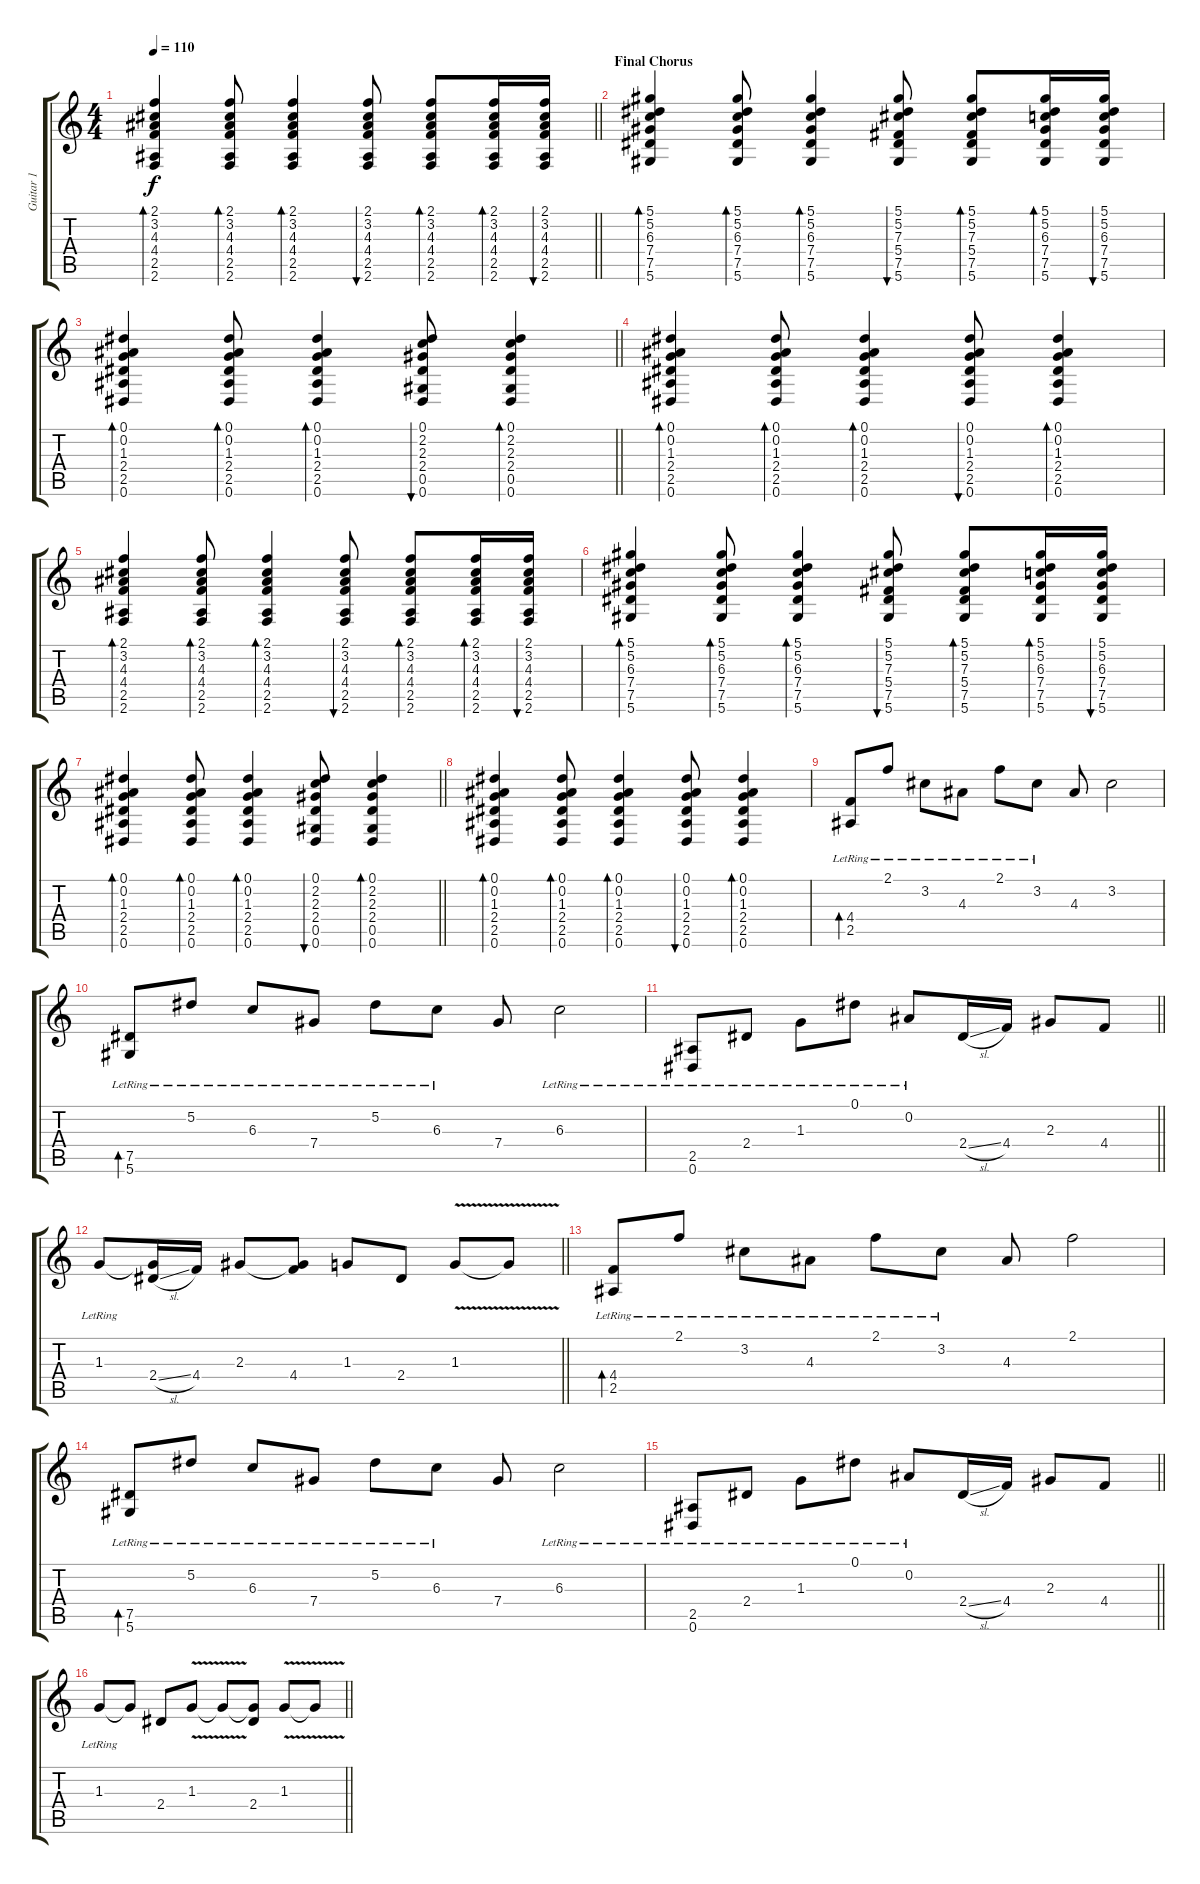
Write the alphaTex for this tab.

\track ("Guitar 1" "Guitar 1") {instrument acousticguitarsteel}
\staff {score tabs}
\tuning (Eb4 Bb3 Gb3 Db3 Ab2 Eb2) {hide}
\ts (4 4)
\tempo 110
\clef g2
\barLineRight lightlight
\ks c
(2.1 3.2 4.3 4.4 2.5 2.6).4{bd 60 dy f} (2.1 3.2 4.3 4.4 2.5 2.6).8{bd 60} (2.1 3.2 4.3 4.4 2.5 2.6).4{bd 60} (2.1 3.2 4.3 4.4 2.5 2.6).8{bu 60} (2.1 3.2 4.3 4.4 2.5 2.6).8{bd 60} (2.1 3.2 4.3 4.4 2.5 2.6).16{bd 60} (2.1 3.2 4.3 4.4 2.5 2.6).16{bu 60} |
\section ("" "Final Chorus")
(5.1 5.2 6.3 7.4 7.5 5.6).4{bd 60} (5.1 5.2 6.3 7.4 7.5 5.6).8{bd 60} (5.1 5.2 6.3 7.4 7.5 5.6).4{bd 60} (5.1 5.2 7.3 5.4 7.5 5.6).8{bu 60} (5.1 5.2 7.3 5.4 7.5 5.6).8{bd 60} (5.1 5.2 6.3 7.4 7.5 5.6).16{bd 60} (5.1 5.2 6.3 7.4 7.5 5.6).16{bu 60} |
\barLineRight lightlight
(0.1 0.2 1.3 2.4 2.5 0.6).4{bd 60} (0.1 0.2 1.3 2.4 2.5 0.6).8{bd 60} (0.1 0.2 1.3 2.4 2.5 0.6).4{bd 60} (0.1 2.2 2.3 2.4 0.5 0.6).8{bu 60} (0.1 2.2 2.3 2.4 0.5 0.6).4{bd 60} |
(0.1 0.2 1.3 2.4 2.5 0.6).4{bd 60} (0.1 0.2 1.3 2.4 2.5 0.6).8{bd 60} (0.1 0.2 1.3 2.4 2.5 0.6).4{bd 60} (0.1 0.2 1.3 2.4 2.5 0.6).8{bu 60} (0.1 0.2 1.3 2.4 2.5 0.6).4{bd 60} |
(2.1 3.2 4.3 4.4 2.5 2.6).4{bd 60} (2.1 3.2 4.3 4.4 2.5 2.6).8{bd 60} (2.1 3.2 4.3 4.4 2.5 2.6).4{bd 60} (2.1 3.2 4.3 4.4 2.5 2.6).8{bu 60} (2.1 3.2 4.3 4.4 2.5 2.6).8{bd 60} (2.1 3.2 4.3 4.4 2.5 2.6).16{bd 60} (2.1 3.2 4.3 4.4 2.5 2.6).16{bu 60} |
(5.1 5.2 6.3 7.4 7.5 5.6).4{bd 60} (5.1 5.2 6.3 7.4 7.5 5.6).8{bd 60} (5.1 5.2 6.3 7.4 7.5 5.6).4{bd 60} (5.1 5.2 7.3 5.4 7.5 5.6).8{bu 60} (5.1 5.2 7.3 5.4 7.5 5.6).8{bd 60} (5.1 5.2 6.3 7.4 7.5 5.6).16{bd 60} (5.1 5.2 6.3 7.4 7.5 5.6).16{bu 60} |
\barLineRight lightlight
(0.1 0.2 1.3 2.4 2.5 0.6).4{bd 60} (0.1 0.2 1.3 2.4 2.5 0.6).8{bd 60} (0.1 0.2 1.3 2.4 2.5 0.6).4{bd 60} (0.1 2.2 2.3 2.4 0.5 0.6).8{bu 60} (0.1 2.2 2.3 2.4 0.5 0.6).4{bd 60} |
(0.1 0.2 1.3 2.4 2.5 0.6).4{bd 60} (0.1 0.2 1.3 2.4 2.5 0.6).8{bd 60} (0.1 0.2 1.3 2.4 2.5 0.6).4{bd 60} (0.1 0.2 1.3 2.4 2.5 0.6).8{bu 60} (0.1 0.2 1.3 2.4 2.5 0.6).4{bd 60} |
(4.4{lr} 2.5).8{bd 120} 2.1{lr}.8 3.2{lr}.8 4.3{lr}.8 2.1{lr}.8 3.2{lr}.8 4.3.8 3.2.2 |
(7.5{lr} 5.6).8{bd 120} 5.2{lr}.8 6.3{lr}.8 7.4{lr}.8 5.2{lr}.8 6.3{lr}.8 7.4.8 6.3{lr}.2 |
\barLineRight lightlight
(2.5{lr} 0.6{lr}).8 2.4{lr}.8 1.3{lr}.8 0.1{lr}.8 0.2{lr}.8 2.4{sl}.16 4.4.16 2.3.8 4.4.8 |
\barLineRight lightlight
1.3{lr}.8 (1.3{t} 2.4{sl}).16 4.4.16 2.3.8 (2.3{t} 4.4).8 1.3.8 2.4.8 1.3{v}.8 1.3{t}.8 |
(4.4{lr} 2.5).8{bd 120} 2.1{lr}.8 3.2{lr}.8 4.3{lr}.8 2.1{lr}.8 3.2{lr}.8 4.3.8 2.1.2 |
(7.5{lr} 5.6).8{bd 120} 5.2{lr}.8 6.3{lr}.8 7.4{lr}.8 5.2{lr}.8 6.3{lr}.8 7.4.8 6.3{lr}.2 |
\barLineRight lightlight
(2.5{lr} 0.6{lr}).8 2.4{lr}.8 1.3{lr}.8 0.1{lr}.8 0.2{lr}.8 2.4{sl}.16 4.4.16 2.3.8 4.4.8 |
\barLineRight lightlight
1.3{lr}.8 1.3{t}.8 2.4.8 1.3{v}.8 1.3{t}.8 (1.3{t} 2.4).8 1.3{v}.8 1.3{t}.8
